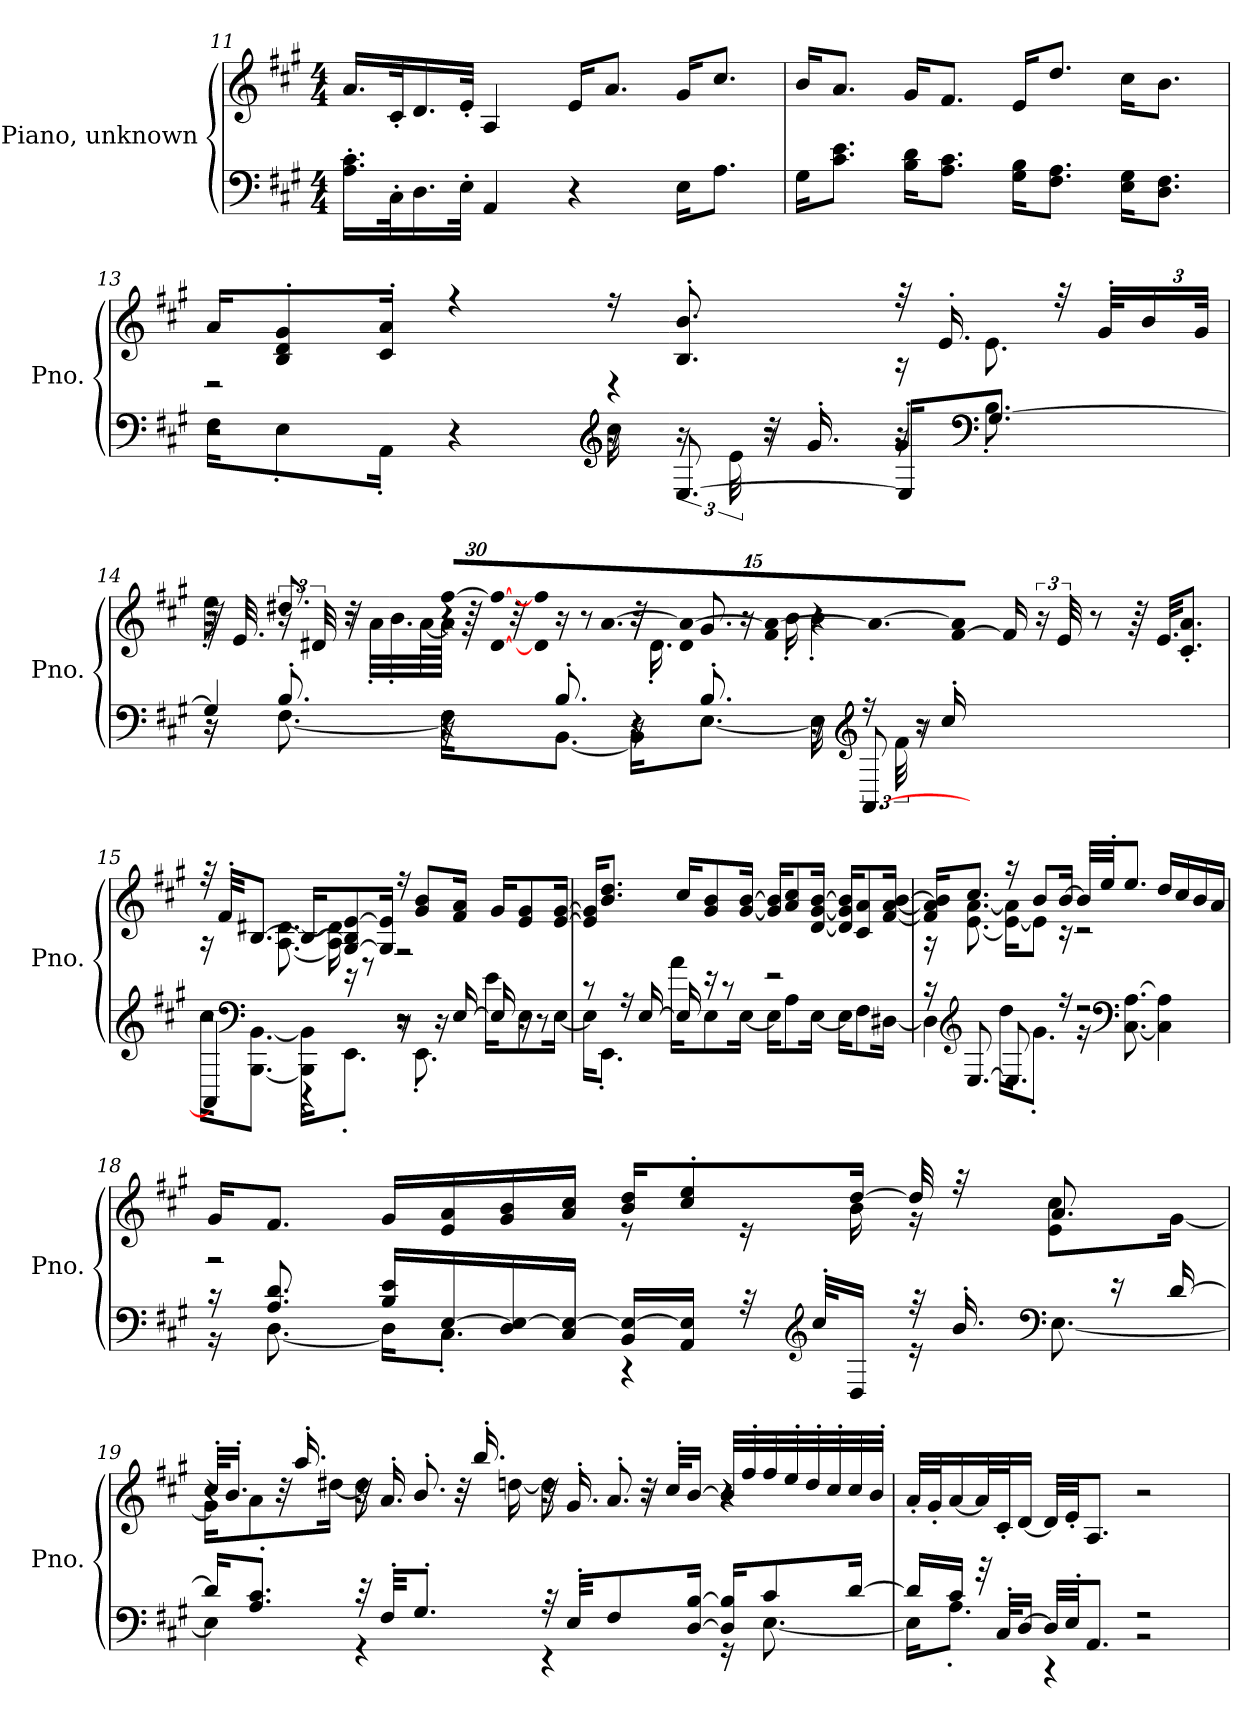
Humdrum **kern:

**kern	**kern
*part1	*part1
*staff2	*staff1
*I"Piano, unknown	*
*I'Pno.	*
*clefF4	*clefG2
*k[f#c#g#]	*k[f#c#g#]
*M4/4	*M4/4
=11	=11
16.A\' 16.c#\'LL	16.a/LL
32C#'\K	32c#'/K
16.D\	16.d/
32E'\JJk	32e'/JJk
4AA/	4A/
4r	16e/KL
.	8.a/J
16E\KL	16g#/KL
8.A\J	8.cc#/J
!!LO:PB:g=z
=12	=12
16G#\KL	16b/KL
8.c#\ 8.e\J	8.a/J
16B\ 16d\KL	16g#/KL
8.A\ 8.c#\J	8.f#/J
16G#\ 16B\KL	16e/KL
8.F#\ 8.A\J	8.dd/J
16E\ 16G#\KL	16cc#\KL
8.D\ 8.F#\J	8.b\J
=13	=13
*^	*^
*	*^	*	*
2r	16F#\KL	2r	16a/KL	2r
.	8E'\	.	8B/' 8d/' 8g#/'	.
.	16AA'\Jk	.	16c#/' 16a/'Jk	.
.	4r	.	4r	.
*clefG2	*	*	*	*
8r	16cc#\	16r	16r	4r
.	24r	[8.E/	8.B/' 8.b/'	.
.	48e\	.	.	.
32r	8r	.	.	.
16.g#'/	.	.	.	.
4g#'/	16r	16E/KL]	32r	16r
.	.	.	16.e'/	.
*clefF4	*	*	*	*
.	8.B'\	[8.G#/J	.	8.e\
.	.	.	32r	.
.	.	.	32g#'/KLL	.
*	*	*	*Xbrackettup	*
.	.	.	24b/	.
.	.	.	48g#/JJk	.
!!LO:LB:g=z
=14	=14	=14	=14	=14
*	*	*	*	*^
16r	16r	4G#/]	16r	8ee'\	64r
.	.	.	.	.	32.e/
*	*	*	*	*	*brackettup
8.B'/	[8.F#\	.	8.dd#X/	.	24r
.	.	.	.	.	48d#X/
.	.	.	.	32r	8r
.	.	.	.	32a'\LLL	.
.	.	.	.	32.b'\	.
.	.	.	.	[64a\L	.
*	*	*	*	*	*Xbrackettup
!	!	!	!	!	!LO:N:vis=64
16r	16F#\KL]	4r	4r	64a\JJJJ]	[960%17ff#/LLLL
.	.	.	.	64r	.
!	!	!	!	!	!LO:N:vis=64
.	.	.	.	.	[960%17d#/ 960%17ff#/_
.	.	.	.	32r	.
.	.	.	.	.	1920ryy
!	!	!	!	!	!LO:N:vis=64
.	.	.	.	.	960%17d#/] 960%17ff#/]J
!	!	!	!	!	!LO:N:vis=32.
.	.	.	.	.	[1920%103a/
8.B'/	[8.BB\J	.	.	16r	.
!	!	!	!	!	!LO:N:vis=32
.	.	.	.	.	640%23d#/ 640%23a/_
.	.	.	.	8r	.
!	!	!	!	!	!LO:N:vis=32
.	.	.	.	.	640%23f#/ 640%23a/_
!	!	!	!	!	!LO:N:vis=32.
.	.	.	.	.	1920%103a/_
!	!	!	!	!	!LO:N:vis=64
.	.	.	.	.	[960%17f#/ 960%17a/]JJJk
16r	16BB\KL]	4r	16r	32r	.
.	.	.	.	.	16f#/]
.	.	.	.	16.d#'\	.
8.B'/	[8.E\J	.	8.g#/	.	.
*	*	*	*	*	*brackettup
.	.	.	.	.	24r
.	.	.	.	.	48e/
.	.	.	.	16r	.
.	.	.	.	.	8r
.	.	.	.	16b'\	.
8r	16E\]	16r	4r	4b'\	.
.	.	.	.	.	64r
.	.	.	.	.	32.e/KKL
*clefG2	*	*	*	*	*
.	24r	[8.AA/	.	.	.
.	.	.	.	.	8.c#/' 8.a/'J
.	48f#\	.	.	.	.
16r	8r	.	.	.	.
16cc#'/	.	.	.	.	.
1920ryy	1920ryy	1920ryy	1920ryy	1920ryy	.
*	*	*	*	*v	*v
!!LO:LB:g=z
=15	=15	=15	=15	=15
2r	16cc#\KL	4AA/]	32r	16r
.	.	.	32f#'/KKL	.
*clefF4	*	*	*	*
.	[8.BBB\ [8.BB\J	.	[8.B/J	[8.A\ [8.d#X\
.	16BBB\] 16BB\]KL	4r	16B/KL_	16A\] 16d#\]
.	8.EE'\J	.	[8G#/ 8B/] [8e/	16r
.	.	.	.	8r
.	.	.	16G#/] 16e/]Jk	.
8r	16r	2r	16r	2r
.	8.EE'\	.	8g#/ 8b/L	.
16r	.	.	.	.
[16E/	.	.	16f#/ 16a/Jk	.
16E/]	16e\KL	.	16g#/KL	.
16r	8E\	.	8e/ 8g#/	.
8r	.	.	.	.
.	[16E\Jk	.	[16e/ [16g#/Jk	.
*	*v	*v	*	*
*	*	*v	*v
=16	=16	=16
8r	16E\KL]	16e/] 16g#/]KL
.	8.EE'\J	8.b/ 8.dd/J
16r	.	.
[16E/	.	.
16E/]	16a\KL	16cc#/KL
16r	8E\	8g#/ 8b/
8r	.	.
.	[16E\Jk	[16g#/ [16b/Jk
2r	16E\KL]	16g#/] 16b/]KL
.	8A\	8a/ 8cc#/
.	[16E\Jk	[16d/ [16g#/ [16b/Jk
.	16E\KL]	16d/] 16g#/] 16b/]KL
.	8F#\	8c#/ 8a/
.	[16D#X\Jk	[16f#/ [16a/ [16b/Jk
!!LO:LB:g=z
=17	=17	=17
*	*	*^
16r	4D#\]	16f#/] 16a/] 16b/]KL	16r
*clefG2	*	*	*
[8.E/	.	8.cc#/J	[8.e\ [8.a\
8.E/]	16dd\KL	16r	16e\_ 16a\]KL
.	8.g#'\J	8b/L	8e\J]
16r	.	[16b/Jk	16r
2r	16r	32b/LLL]	2r
.	.	32ee'/JJ	.
*clefF4	*	*	*
.	[8.C#\ [8.A\	8.ee/J	.
.	4C#\] 4A\]	16dd/LL	.
.	.	16cc#/	.
.	.	16b/	.
.	.	16a/JJ	.
!!LO:LB:g=z	!!
=18	=18	=18	=18
16r	16r	16g#/KL	2r
8.A/ 8.d/	[8.D\	8.f#/J	.
16B/ 16e/LL	16D\KL]	16g#/LL	.
[16E/	8.C#'\J	16e/ 16a/	.
16D/ 16E/_	.	16g#/ 16b/	.
16C#/ 16E/_JJ	.	16a/ 16cc#/JJ	.
16BB/ 16E/_LL	4r	16b/ 16dd/KL	8r
16AA/ 16E/]JJ	.	8cc#/' 8ee/'	.
32r	.	.	16r
*clefG2	*	*	*
32cc#'/KLL	.	.	.
16D/JJ	.	[16dd/Jk	16b\
32r	16r	32dd/]	16r
16.b'/	.	32r	.
*clefF4	*	*	*
.	[8.E\	8.a/	8e\ 8cc#\L
16r	.	.	.
[16d/	.	.	[16g#\Jk
!!LO:LB:g=z
=19	=19	=19	=19
*	*	*	*^
16d/KL]	4E\]	32cc#'/KLL	16g#\KL]	4r
.	.	16.b'/JJ	.	.
8.A/' 8.c#/'J	.	.	8a\	.
.	.	32r	.	.
.	.	16.aa'/	.	.
.	.	.	[16dd#X\Jk	.
32r	4r	32r	8dd#\]	16r
32F#'/KKL	.	16.a'/	.	.
8.G#'/J	.	.	.	8.b'/
.	.	32r	16r	.
.	.	16.bb'/	.	.
.	.	.	[16ddn\	.
32r	4r	32r	8dd\]	16r
32E'/KKL	.	16.g#'/	.	.
8F#/	.	.	.	8.a'/
.	.	32r	8r	.
.	.	32cc#'/KLL	.	.
[16D/ [16B/Jk	.	[16b/JJ	.	.
16D/] 16B/]KL	16r	32b/LLL]	4r	4r
.	.	32ff#'/	.	.
8c#/	[8.E\	32ff#/	.	.
.	.	32ee'/	.	.
.	.	32dd'/	.	.
.	.	32cc#'/	.	.
[16d/Jk	.	32cc#/	.	.
.	.	32b'/JJJ	.	.
*	*	*v	*v	*v
=20	=20	=20
16d/LL]	16E\KL]	32a'/LLL
.	.	32g#'/J
16c#/JJ	8.A'\J	[16a/
32r	.	32a/L]
32C#'/KLL	.	32c#'/J
[16D/JJ	.	[16d/JJ
32D/LLL]	4r	32d/LLL]
32E'/JJ	.	32e'/JJ
8.AA/J	.	8.A/J
2r	2r	2r
*v	*v	*
=	=
*-	*-
